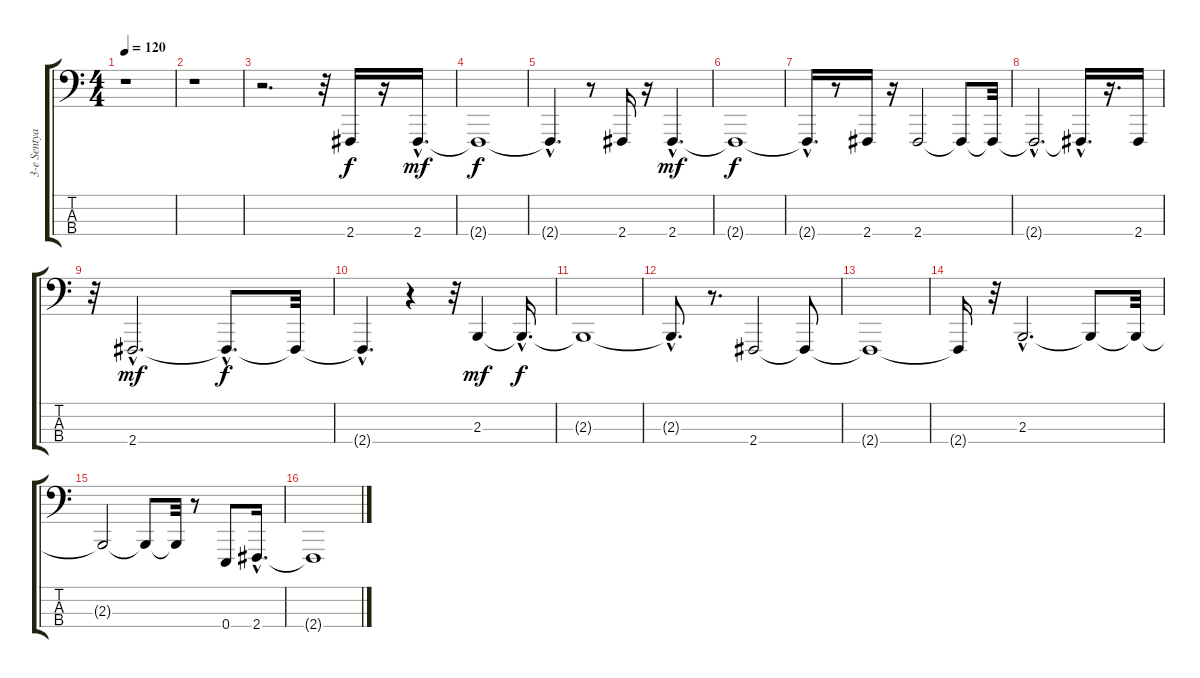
\track ("3-e Sentyabrya - M.Shufutinsky" "3-e Sentya") {instrument acousticgrandpiano}
\staff {score tabs}
\tuning (G2 D2 A1 E1) {hide}
\ts (4 4)
\tempo 120
\clef f4
\ks c
r.1{dy f instrument acousticgrandpiano} |
r.1 |
r.2{d} r.32 2.4.16{volume 12 balance 8 instrument fretlessbass} r.16 2.4{hac}.16{d dy mf} |
2.4{t}.1{dy f} |
2.4{hac t}.4{d} r.8 2.4.16 r.16 2.4{hac}.4{d dy mf} |
2.4{t}.1{dy f} |
2.4{hac t}.16{d} r.8 2.4.16 r.16 2.4.2 2.4{t}.8 2.4{t}.32 |
2.4{hac t}.2{d} 2.4{hac t}.16{d} r.16{d} 2.4.16 |
r.32 2.4{hac}.2{d dy mf} 2.4{hac t}.8{d dy f} 2.4{t}.32 |
2.4{hac t}.4{d} r.4 r.32 2.3.4{dy mf} 2.3{hac t}.16{d dy f} |
2.3{t}.1 |
2.3{hac t}.8{d} r.8{d} 2.4.2 2.4{t}.8 |
2.4{t}.1 |
2.4{t}.16 r.32 2.3{hac}.2{d} 2.3{t}.8 2.3{t}.32 |
2.3{t}.2 2.3{t}.8 2.3{t}.32 r.8 0.4.8 2.4{hac}.16{d} |
2.4{t}.1
